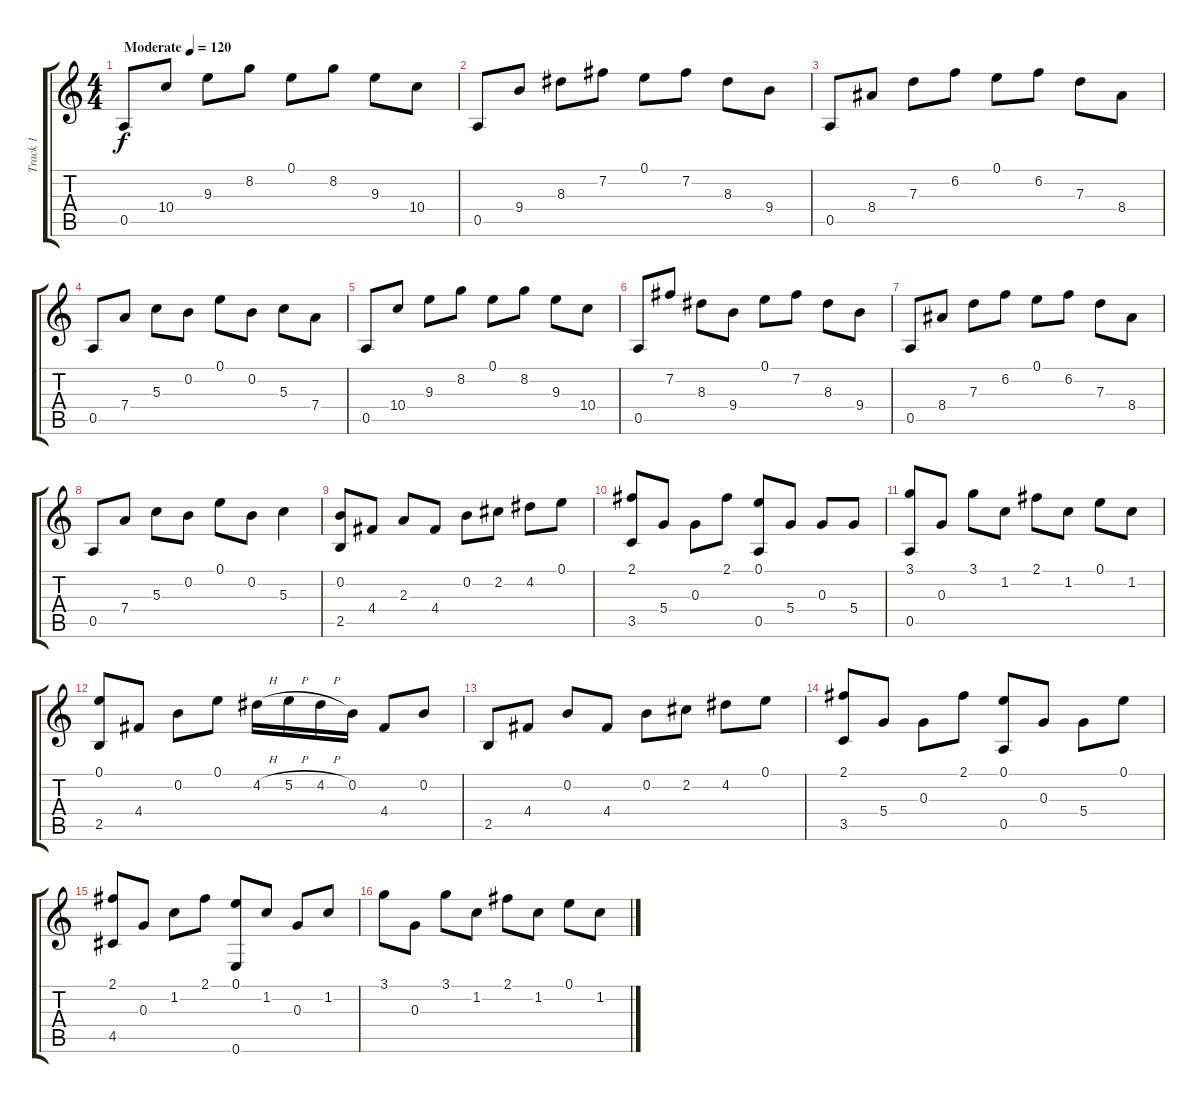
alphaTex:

\track ("Track 1" "Track 1") {instrument acousticguitarsteel}
\staff {score tabs}
\tuning (E4 B3 G3 D3 A2 E2) {hide}
\ts (4 4)
\tempo (120 "Moderate")
\clef g2
\ks c
0.5.8{dy f instrument acousticguitarsteel} 10.4.8 9.3.8 8.2.8 0.1.8 8.2.8 9.3.8 10.4.8 |
0.5.8 9.4.8 8.3.8 7.2.8 0.1.8 7.2.8 8.3.8 9.4.8 |
0.5.8 8.4.8 7.3.8 6.2.8 0.1.8 6.2.8 7.3.8 8.4.8 |
0.5.8 7.4.8 5.3.8 0.2.8 0.1.8 0.2.8 5.3.8 7.4.8 |
0.5.8 10.4.8 9.3.8 8.2.8 0.1.8 8.2.8 9.3.8 10.4.8 |
0.5.8 7.2.8 8.3.8 9.4.8 0.1.8 7.2.8 8.3.8 9.4.8 |
0.5.8 8.4.8 7.3.8 6.2.8 0.1.8 6.2.8 7.3.8 8.4.8 |
0.5.8 7.4.8 5.3.8 0.2.8 0.1.8 0.2.8 5.3.4 |
(0.2 2.5).8 4.4.8 2.3.8 4.4.8 0.2.8 2.2.8 4.2.8 0.1.8 |
(2.1 3.5).8 5.4.8 0.3.8 2.1.8 (0.1 0.5).8 5.4.8 0.3.8 5.4.8 |
(3.1 0.5).8 0.3.8 3.1.8 1.2.8 2.1.8 1.2.8 0.1.8 1.2.8 |
(0.1 2.5).8 4.4.8 0.2.8 0.1.8 4.2{h}.16 5.2{h}.16 4.2{h}.16 0.2.16 4.4.8 0.2.8 |
2.5.8 4.4.8 0.2.8 4.4.8 0.2.8 2.2.8 4.2.8 0.1.8 |
(2.1 3.5).8 5.4.8 0.3.8 2.1.8 (0.1 0.5).8 0.3.8 5.4.8 0.1.8 |
(2.1 4.5).8 0.3.8 1.2.8 2.1.8 (0.1 0.6).8 1.2.8 0.3.8 1.2.8 |
3.1.8 0.3.8 3.1.8 1.2.8 2.1.8 1.2.8 0.1.8 1.2.8
